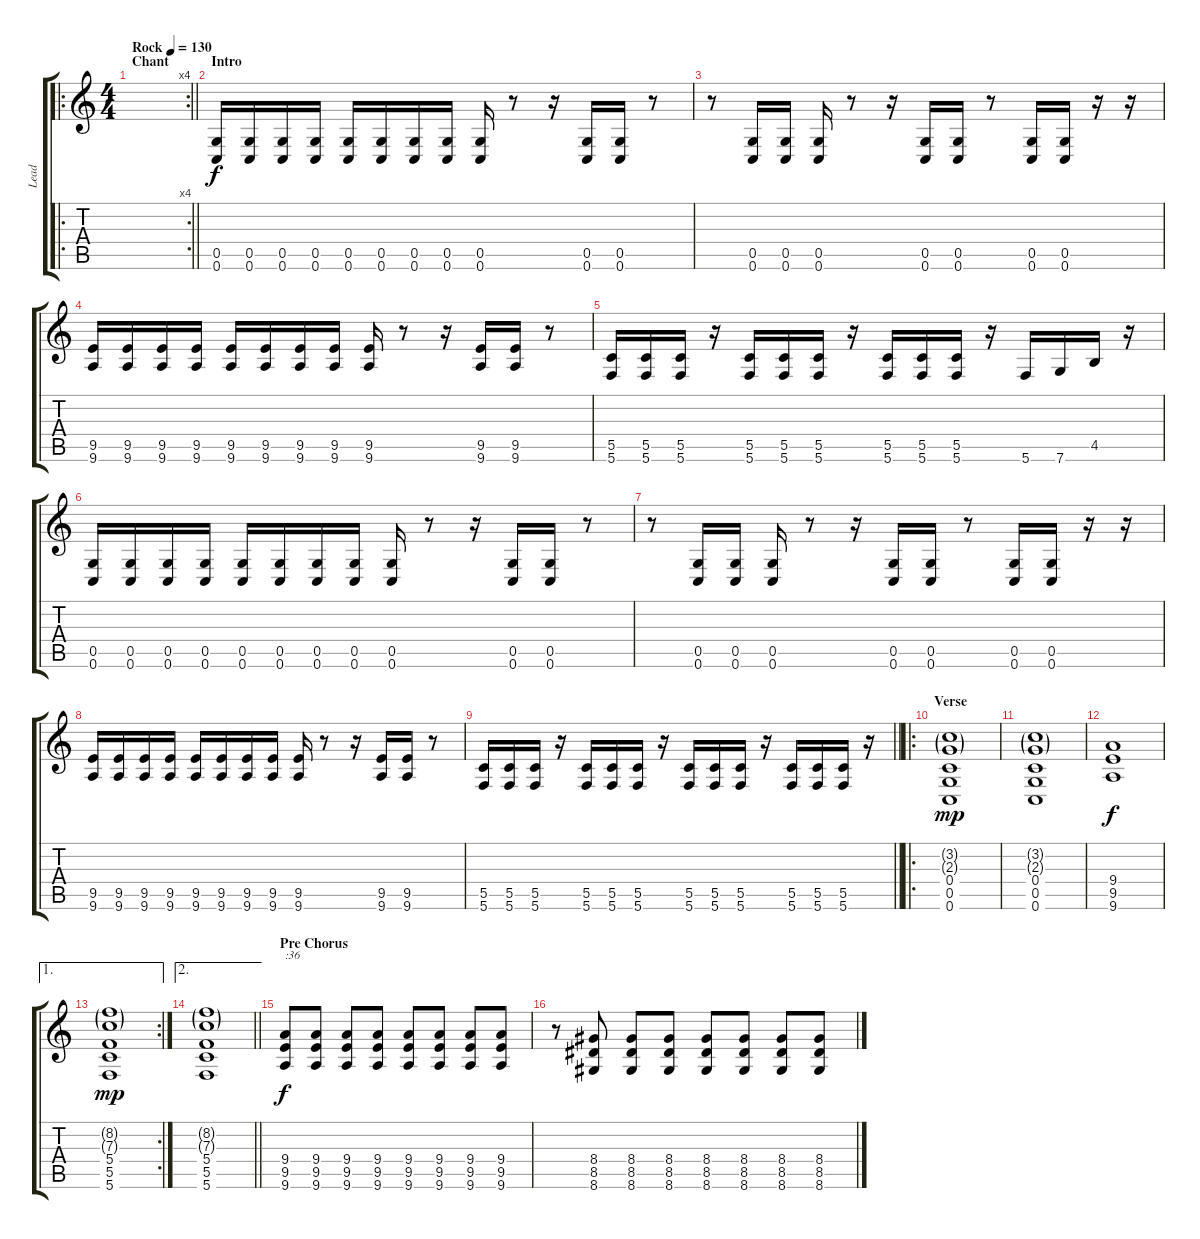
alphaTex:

\track ("Lead" "Lead") {instrument distortionguitar}
\staff {score tabs}
\tuning (D4 A3 F3 C3 G2 C2) {hide}
\ro
\rc 4
\ts (4 4)
\section ("" "Chant")
\tempo (130 "Rock")
\clef g2
\barLineRight lightlight
\ks c
|
\section ("" "Intro")
(0.5 0.6).16 (0.5 0.6).16 (0.5 0.6).16 (0.5 0.6).16 (0.5 0.6).16 (0.5 0.6).16 (0.5 0.6).16 (0.5 0.6).16 (0.5 0.6).16 r.8 r.16 (0.5 0.6).16 (0.5 0.6).16 r.8 |
r.8 (0.5 0.6).16 (0.5 0.6).16 (0.5 0.6).16 r.8 r.16 (0.5 0.6).16 (0.5 0.6).16 r.8 (0.5 0.6).16 (0.5 0.6).16 r.16 r.16 |
(9.5 9.6).16 (9.5 9.6).16 (9.5 9.6).16 (9.5 9.6).16 (9.5 9.6).16 (9.5 9.6).16 (9.5 9.6).16 (9.5 9.6).16 (9.5 9.6).16 r.8 r.16 (9.5 9.6).16 (9.5 9.6).16 r.8 |
(5.5 5.6).16 (5.5 5.6).16 (5.5 5.6).16 r.16 (5.5 5.6).16 (5.5 5.6).16 (5.5 5.6).16 r.16 (5.5 5.6).16 (5.5 5.6).16 (5.5 5.6).16 r.16 5.6.16 7.6.16 4.5.16 r.16 |
(0.5 0.6).16 (0.5 0.6).16 (0.5 0.6).16 (0.5 0.6).16 (0.5 0.6).16 (0.5 0.6).16 (0.5 0.6).16 (0.5 0.6).16 (0.5 0.6).16 r.8 r.16 (0.5 0.6).16 (0.5 0.6).16 r.8 |
r.8 (0.5 0.6).16 (0.5 0.6).16 (0.5 0.6).16 r.8 r.16 (0.5 0.6).16 (0.5 0.6).16 r.8 (0.5 0.6).16 (0.5 0.6).16 r.16 r.16 |
(9.5 9.6).16 (9.5 9.6).16 (9.5 9.6).16 (9.5 9.6).16 (9.5 9.6).16 (9.5 9.6).16 (9.5 9.6).16 (9.5 9.6).16 (9.5 9.6).16 r.8 r.16 (9.5 9.6).16 (9.5 9.6).16 r.8 |
\barLineRight lightlight
(5.5 5.6).16 (5.5 5.6).16 (5.5 5.6).16 r.16 (5.5 5.6).16 (5.5 5.6).16 (5.5 5.6).16 r.16 (5.5 5.6).16 (5.5 5.6).16 (5.5 5.6).16 r.16 (5.5 5.6).16 (5.5 5.6).16 (5.5 5.6).16 r.16 |
\ro
\section ("" "Verse")
(3.2{g} 2.3{g} 0.4 0.5 0.6).1{dy mp} |
(3.2{g} 2.3{g} 0.4 0.5 0.6).1 |
(9.4 9.5 9.6).1{dy f} |
\ae 1
\rc 2
(8.2{g} 7.3{g} 5.4 5.5 5.6).1{dy mp} |
\ae 2
\barLineRight lightlight
(8.2{g} 7.3{g} 5.4 5.5 5.6).1 |
\section ("" "Pre Chorus")
(9.4 9.5 9.6).8{txt ":36" dy f} (9.4 9.5 9.6).8 (9.4 9.5 9.6).8 (9.4 9.5 9.6).8 (9.4 9.5 9.6).8 (9.4 9.5 9.6).8 (9.4 9.5 9.6).8 (9.4 9.5 9.6).8 |
r.8 (8.4 8.5 8.6).8 (8.4 8.5 8.6).8 (8.4 8.5 8.6).8 (8.4 8.5 8.6).8 (8.4 8.5 8.6).8 (8.4 8.5 8.6).8 (8.4 8.5 8.6).8
